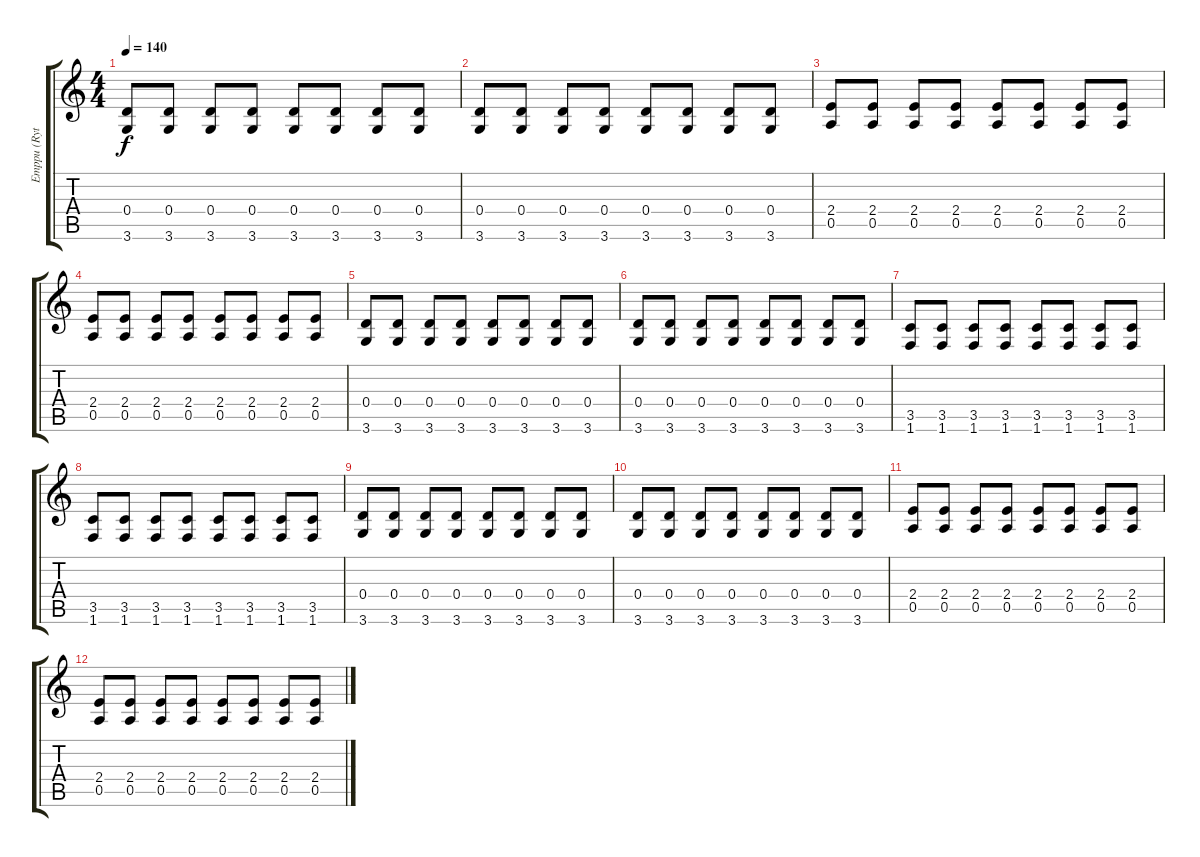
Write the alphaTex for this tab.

\track ("Emppu (Rythmique)" "Emppu (Ryt") {instrument distortionguitar}
\staff {score tabs}
\tuning (E4 B3 G3 D3 A2 E2) {hide}
\ts (4 4)
\tempo 140
\clef g2
\ks c
(0.4 3.6).8{dy f} (0.4 3.6).8 (0.4 3.6).8 (0.4 3.6).8 (0.4 3.6).8 (0.4 3.6).8 (0.4 3.6).8 (0.4 3.6).8 |
(0.4 3.6).8 (0.4 3.6).8 (0.4 3.6).8 (0.4 3.6).8 (0.4 3.6).8 (0.4 3.6).8 (0.4 3.6).8 (0.4 3.6).8 |
(2.4 0.5).8 (2.4 0.5).8 (2.4 0.5).8 (2.4 0.5).8 (2.4 0.5).8 (2.4 0.5).8 (2.4 0.5).8 (2.4 0.5).8 |
(2.4 0.5).8 (2.4 0.5).8 (2.4 0.5).8 (2.4 0.5).8 (2.4 0.5).8 (2.4 0.5).8 (2.4 0.5).8 (2.4 0.5).8 |
(0.4 3.6).8 (0.4 3.6).8 (0.4 3.6).8 (0.4 3.6).8 (0.4 3.6).8 (0.4 3.6).8 (0.4 3.6).8 (0.4 3.6).8 |
(0.4 3.6).8 (0.4 3.6).8 (0.4 3.6).8 (0.4 3.6).8 (0.4 3.6).8 (0.4 3.6).8 (0.4 3.6).8 (0.4 3.6).8 |
(3.5 1.6).8 (3.5 1.6).8 (3.5 1.6).8 (3.5 1.6).8 (3.5 1.6).8 (3.5 1.6).8 (3.5 1.6).8 (3.5 1.6).8 |
(3.5 1.6).8 (3.5 1.6).8 (3.5 1.6).8 (3.5 1.6).8 (3.5 1.6).8 (3.5 1.6).8 (3.5 1.6).8 (3.5 1.6).8 |
(0.4 3.6).8 (0.4 3.6).8 (0.4 3.6).8 (0.4 3.6).8 (0.4 3.6).8 (0.4 3.6).8 (0.4 3.6).8 (0.4 3.6).8 |
(0.4 3.6).8 (0.4 3.6).8 (0.4 3.6).8 (0.4 3.6).8 (0.4 3.6).8 (0.4 3.6).8 (0.4 3.6).8 (0.4 3.6).8 |
(2.4 0.5).8 (2.4 0.5).8 (2.4 0.5).8 (2.4 0.5).8 (2.4 0.5).8 (2.4 0.5).8 (2.4 0.5).8 (2.4 0.5).8 |
(2.4 0.5).8 (2.4 0.5).8 (2.4 0.5).8 (2.4 0.5).8 (2.4 0.5).8 (2.4 0.5).8 (2.4 0.5).8 (2.4 0.5).8
